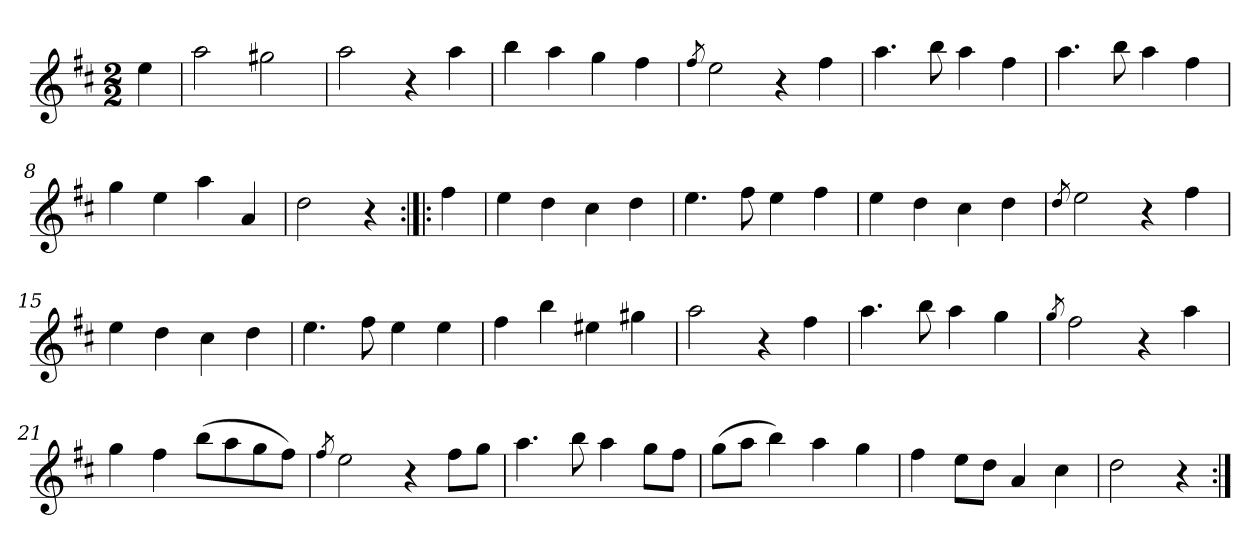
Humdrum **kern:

**kern
*part1
*staff1
*clefG2
*k[f#c#]
*D:
*M2/2
*MM200
=1
4ee\
=2
2aa\
2gg#X\
=3
2aa\
4r
4aa\
=4
4bb\
4aa\
4gg\
4ff#\
=5
8qff#/
2ee\
4r
4ff#\
=6
4.aa\
8bb\
4aa\
4ff#\
=7
4.aa\
8bb\
4aa\
4ff#\
=8
4gg\
4ee\
4aa\
4a/
=9
2dd\
4r
=10:|!|:
4ff#\
=11
4ee\
4dd\
4cc#\
4dd\
!!LO:LB:g=z
=12
4.ee\
8ff#\
4ee\
4ff#\
=13
4ee\
4dd\
4cc#\
4dd\
=14
8qdd/
2ee\
4r
4ff#\
=15
4ee\
4dd\
4cc#\
4dd\
=16
4.ee\
8ff#\
4ee\
4ee\
=17
4ff#\
4bb\
4ee#X\
4gg#X\
=18
2aa\
4r
4ff#\
=19
4.aa\
8bb\
4aa\
4gg\
=20
8qgg/
2ff#\
4r
4aa\
!!LO:LB:g=z
=21
4gg\
4ff#\
(>8bb\L
8aa\
8gg\
8ff#\J)
=22
8qff#/
2ee\
4r
8ff#\L
8gg\J
=23
4.aa\
8bb\
4aa\
8gg\L
8ff#\J
=24
(>8gg\L
8aa\J
4bb\)
4aa\
4gg\
=25
4ff#\
8ee\L
8dd\J
4a/
4cc#\
=26
2dd\
4r
=:|!
*-
